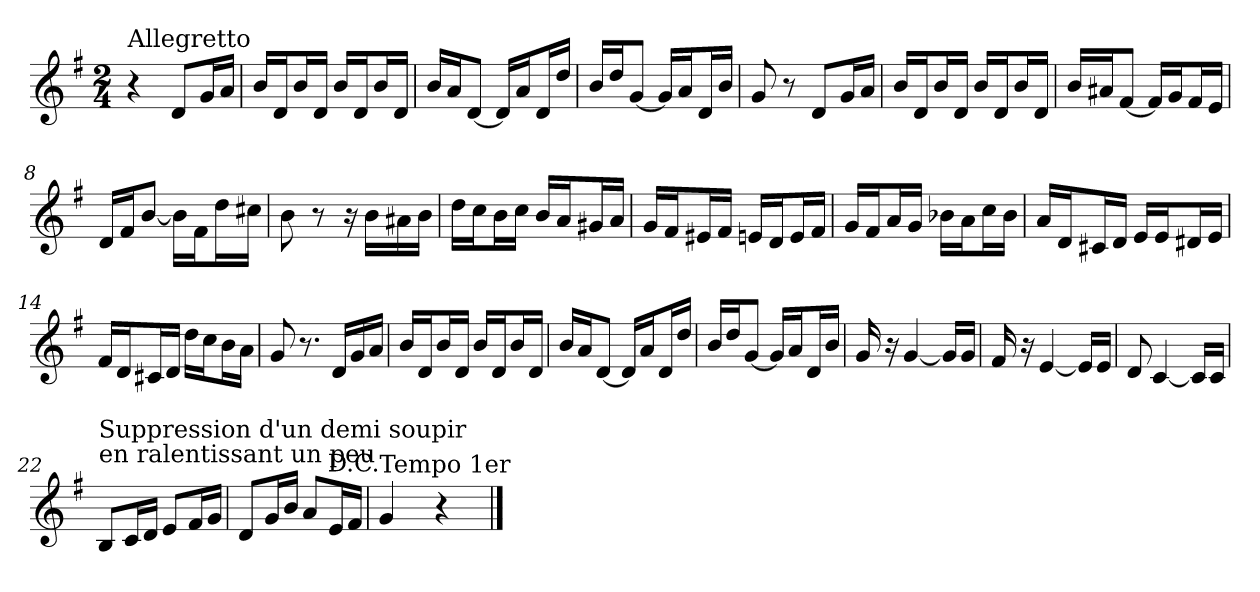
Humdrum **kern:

**kern
*part1
*staff1
*clefG2
*k[f#]
*G:
*M2/4
=1
!LO:TX:a:t=Allegretto
4r
8d/L
16g/L
16a/JJ
=2
16b/LL
16d/J
16b/L
16d/JJ
16b/LL
16d/J
16b/L
16d/JJ
=3
16b/LL
16a/J
[8d/J
16d/LL]
16a/J
16d/L
16dd/JJ
=4
16b/LL
16dd/J
[8g/J
16g/LL]
16a/J
16d/L
16b/JJ
!!LO:LB:g=z
=5
8g/
8r
8d/L
16g/L
16a/JJ
=6
16b/LL
16d/J
16b/L
16d/JJ
16b/LL
16d/J
16b/L
16d/JJ
=7
16b/LL
16a#X/J
[8f#/J
16f#/LL]
16g/J
16f#/L
16e/JJ
=8
16d/LL
16f#/J
[8b/J
16b\LL]
16f#\J
16dd\L
16cc#X\JJ
=9
8b\
8r
16r
16b\LL
16a#X\
16b\JJ
!!LO:LB:g=z
=10
16dd\LL
16cc\J
16b\L
16cc\JJ
16b/LL
16a/J
16g#X/L
16a/JJ
=11
16g/LL
16f#/J
16e#X/L
16f#/JJ
16en/LL
16d/J
16e/L
16f#/JJ
=12
16g/LL
16f#/J
16a/L
16g/JJ
16b-X\LL
16a\J
16cc\L
16b-\JJ
=13
16a/LL
16d/J
16c#X/L
16d/JJ
16e/LL
16e/J
16d#X/L
16e/JJ
!!LO:LB:g=z
=14
16f#/LL
16d/J
16c#X/L
16d/JJ
16dd\LL
16cc\J
16b\L
16a\JJ
=15
8g/
8.r
16d/LL
16g/
16a/JJ
=16
16b/LL
16d/J
16b/L
16d/JJ
16b/LL
16d/J
16b/L
16d/JJ
=17
16b/LL
16a/J
[8d/J
16d/LL]
16a/J
16d/L
16dd/JJ
!!LO:LB:g=z
=18
16b/LL
16dd/J
[8g/J
16g/LL]
16a/J
16d/L
16b/JJ
=19
16g/
16r
[4g/
16g/LL]
16g/JJ
=20
16f#/
16r
[4e/
16e/LL]
16e/JJ
=21
8d/
[4c/
16c/LL]
16c/JJ
!!LO:LB:g=z
=22
!LO:TX:a:t=en ralentissant un peu
!LO:TX:a:t=Suppression d'un demi soupir
8B/L
16c/L
16d/JJ
8e/L
16f#/L
16g/JJ
=23
8d/L
16g/L
16b/JJ
8a/L
16e/L
16f#/JJ
=24
!LO:TX:a:rj:t=D.C.
!LO:TX:a:t=Tempo 1er
4g/
4r
==
*-
